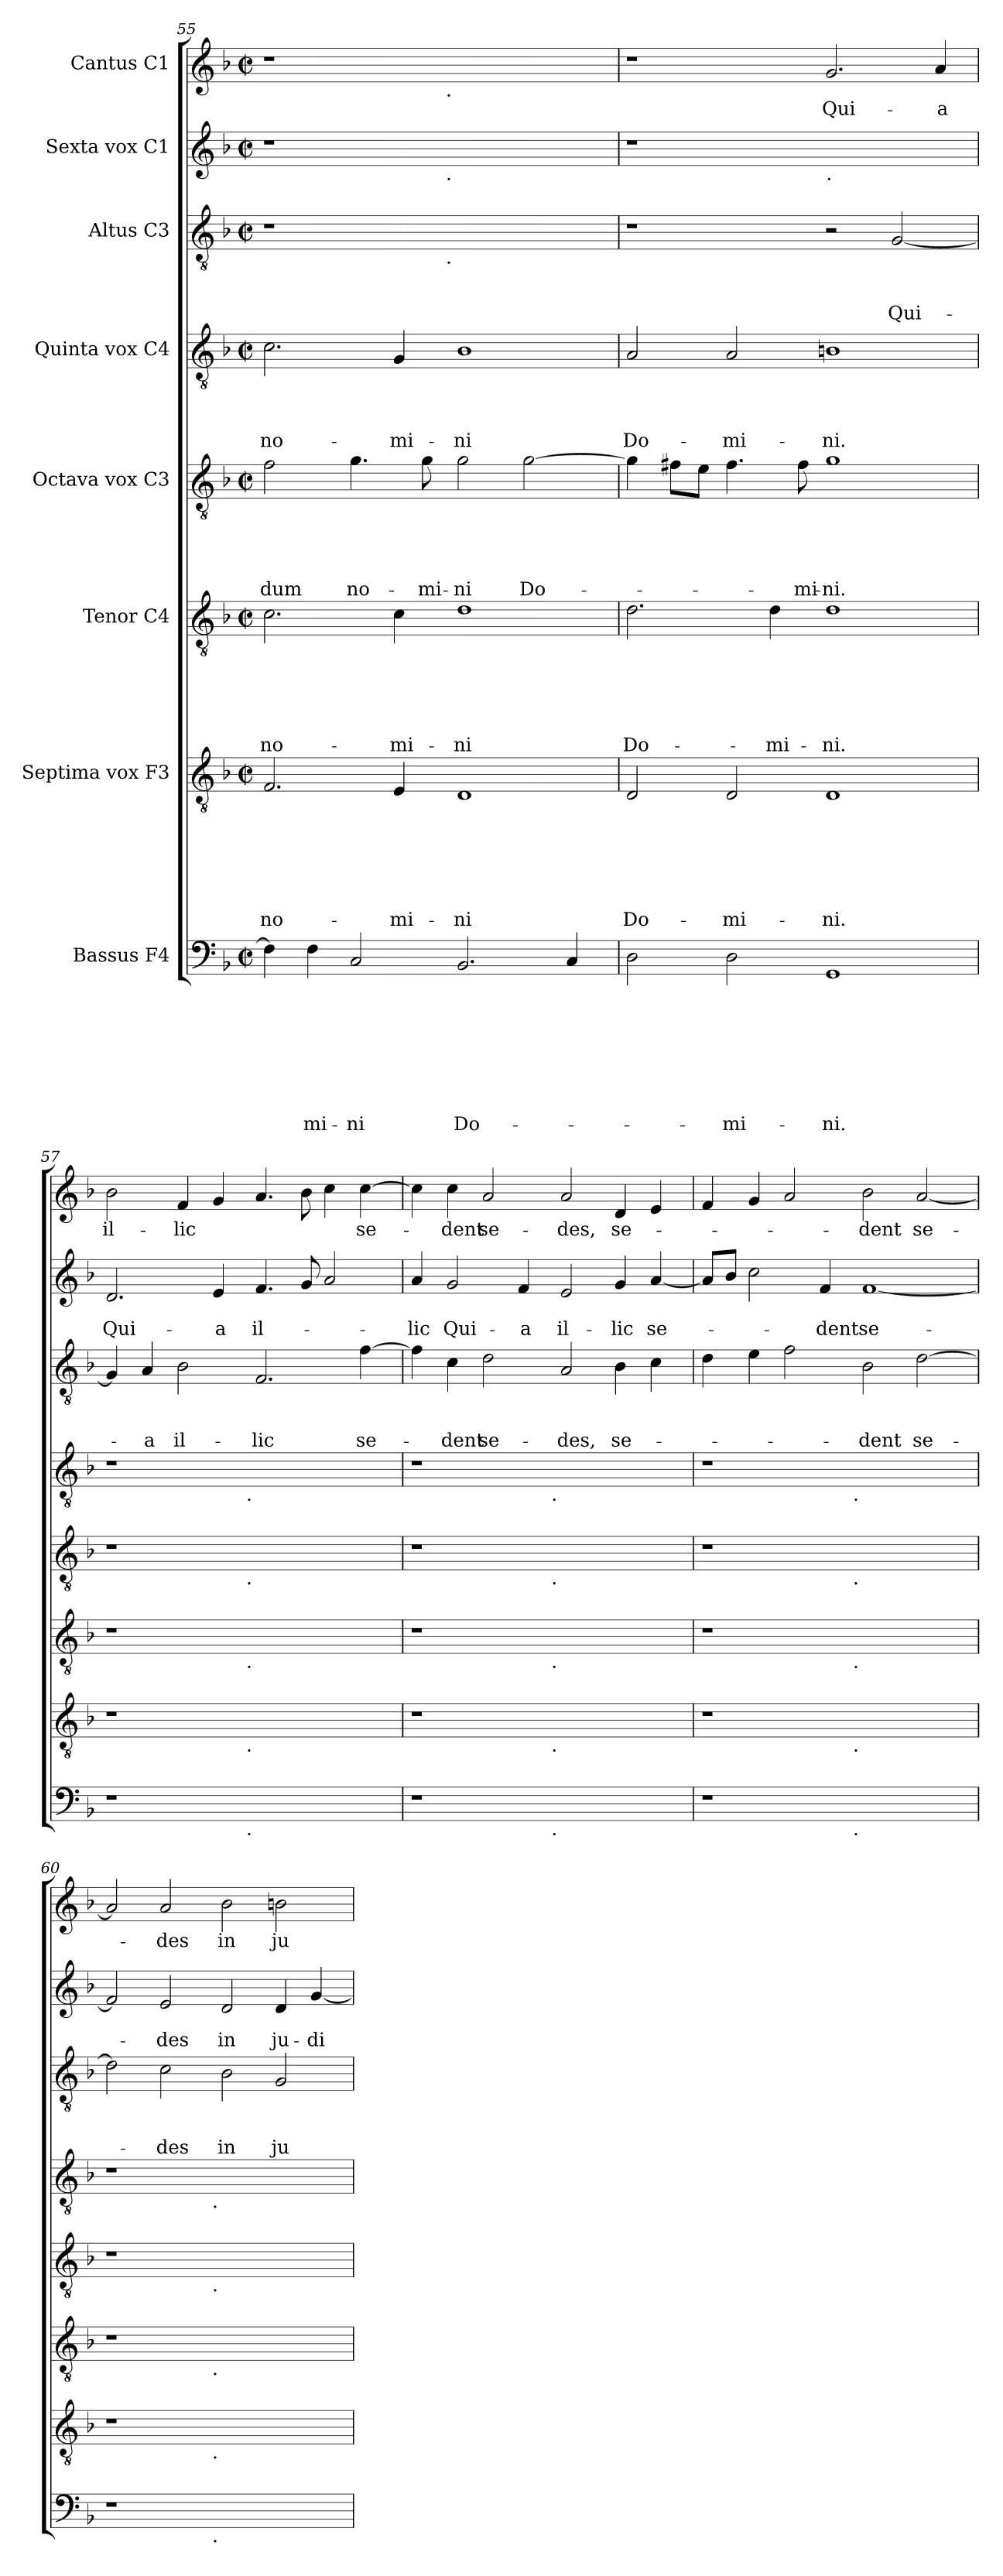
**kern	**text	**text	**text	**text	**text	**text	**text	**text	**kern	**text	**text	**text	**text	**text	**text	**text	**kern	**text	**text	**text	**text	**text	**text	**kern	**text	**text	**text	**text	**text	**kern	**text	**text	**text	**text	**kern	**text	**text	**text	**kern	**text	**text	**kern	**text
*part8	*part8	*part8	*part8	*part8	*part8	*part8	*part8	*part8	*part7	*part7	*part7	*part7	*part7	*part7	*part7	*part7	*part6	*part6	*part6	*part6	*part6	*part6	*part6	*part5	*part5	*part5	*part5	*part5	*part5	*part4	*part4	*part4	*part4	*part4	*part3	*part3	*part3	*part3	*part2	*part2	*part2	*part1	*part1
*staff8	*staff8	*staff8	*staff8	*staff8	*staff8	*staff8	*staff8	*staff8	*staff7	*staff7	*staff7	*staff7	*staff7	*staff7	*staff7	*staff7	*staff6	*staff6	*staff6	*staff6	*staff6	*staff6	*staff6	*staff5	*staff5	*staff5	*staff5	*staff5	*staff5	*staff4	*staff4	*staff4	*staff4	*staff4	*staff3	*staff3	*staff3	*staff3	*staff2	*staff2	*staff2	*staff1	*staff1
*I"Bassus F4	*	*	*	*	*	*	*	*	*I"Septima vox F3	*	*	*	*	*	*	*	*I"Tenor C4	*	*	*	*	*	*	*I"Octava vox C3	*	*	*	*	*	*I"Quinta vox C4	*	*	*	*	*I"Altus C3	*	*	*	*I"Sexta vox C1	*	*	*I"Cantus C1	*
*clefF4	*	*	*	*	*	*	*	*	*clefGv2	*	*	*	*	*	*	*	*clefGv2	*	*	*	*	*	*	*clefGv2	*	*	*	*	*	*clefGv2	*	*	*	*	*clefGv2	*	*	*	*clefG2	*	*	*clefG2	*
*k[b-]	*	*	*	*	*	*	*	*	*k[b-]	*	*	*	*	*	*	*	*k[b-]	*	*	*	*	*	*	*k[b-]	*	*	*	*	*	*k[b-]	*	*	*	*	*k[b-]	*	*	*	*k[b-]	*	*	*k[b-]	*
*F:	*	*	*	*	*	*	*	*	*F:	*	*	*	*	*	*	*	*F:	*	*	*	*	*	*	*F:	*	*	*	*	*	*F:	*	*	*	*	*F:	*	*	*	*F:	*	*	*F:	*
*M2/2	*	*	*	*	*	*	*	*	*M2/2	*	*	*	*	*	*	*	*M2/2	*	*	*	*	*	*	*M2/2	*	*	*	*	*	*M2/2	*	*	*	*	*M2/2	*	*	*	*M2/2	*	*	*M2/2	*
*met(c|)	*	*	*	*	*	*	*	*	*met(c|)	*	*	*	*	*	*	*	*met(c|)	*	*	*	*	*	*	*met(c|)	*	*	*	*	*	*met(c|)	*	*	*	*	*met(c|)	*	*	*	*met(c|)	*	*	*met(c|)	*
=55	=55	=55	=55	=55	=55	=55	=55	=55	=55	=55	=55	=55	=55	=55	=55	=55	=55	=55	=55	=55	=55	=55	=55	=55	=55	=55	=55	=55	=55	=55	=55	=55	=55	=55	=55	=55	=55	=55	=55	=55	=55	=55	=55
!	!	!	!	!	!	!	!	!	!	!	!	!	!	!	!	!LO:LY:b	!	!	!	!	!	!	!LO:LY:b	!	!	!	!	!	!LO:LY:b	!	!	!	!	!LO:LY:b	!	!	!	!	!	!	!	!	!
*	*	*	*	*	*	*	*	*	*	*	*	*	*	*	*	*	*	*	*	*	*	*	*	*	*	*	*	*	*	*	*	*	*	*	*^	*	*	*	*^	*	*	*^	*
4F\]	.	.	.	.	.	.	.	.	2.F/	.	.	.	.	.	.	no-	2.c\	.	.	.	.	.	no-	2f\	.	.	.	.	-dum	2.c\	.	.	.	no-	1r	2ryy	.	.	.	1r	2ryy	.	.	1r	2ryy	.
!	!	!	!	!	!	!	!	!LO:LY:b	!	!	!	!	!	!	!	!	!	!	!	!	!	!	!	!	!	!	!	!	!	!	!	!	!	!	!	!	!	!	!	!	!	!	!	!	!	!
4F\	.	.	.	.	.	.	.	-mi-	.	.	.	.	.	.	.	.	.	.	.	.	.	.	.	.	.	.	.	.	.	.	.	.	.	.	.	.	.	.	.	.	.	.	.	.	.	.
!	!	!	!	!	!	!	!	!LO:LY:b	!	!	!	!	!	!	!	!	!	!	!	!	!	!	!	!	!	!	!	!	!LO:LY:b	!	!	!	!	!	!	!	!	!	!	!	!	!	!	!	!	!
2C/	.	.	.	.	.	.	.	-ni	.	.	.	.	.	.	.	.	.	.	.	.	.	.	.	4.g\	.	.	.	.	no-	.	.	.	.	.	.	4...ryy	.	.	.	.	4...ryy	.	.	.	4...ryy	.
!	!	!	!	!	!	!	!	!	!	!	!	!	!	!	!	!LO:LY:b	!	!	!	!	!	!	!LO:LY:b	!	!	!	!	!	!	!	!	!	!	!LO:LY:b	!	!	!	!	!	!	!	!	!	!	!	!
.	.	.	.	.	.	.	.	.	4E/	.	.	.	.	.	.	-mi-	4c\	.	.	.	.	.	-mi-	.	.	.	.	.	.	4G/	.	.	.	-mi-	.	.	.	.	.	.	.	.	.	.	.	.
!	!	!	!	!	!	!	!	!	!	!	!	!	!	!	!	!	!	!	!	!	!	!	!	!	!	!	!	!	!LO:LY:b	!	!	!	!	!	!	!	!	!	!	!	!	!	!	!	!	!
.	.	.	.	.	.	.	.	.	.	.	.	.	.	.	.	.	.	.	.	.	.	.	.	8g\	.	.	.	.	-mi-	.	.	.	.	.	.	.	.	.	.	.	.	.	.	.	.	.
!	!	!	!	!	!	!	!	!	!	!	!	!	!	!	!	!	!	!	!	!	!	!	!	!	!	!	!	!	!	!	!	!	!	!	!	!	!	!	!	!	!	!	!	!	!LO:TX:b:t=.	!
!	!	!	!	!	!	!	!	!	!	!	!	!	!	!	!	!	!	!	!	!	!	!	!	!	!	!	!	!	!	!	!	!	!	!	!	!	!	!	!	!	!LO:TX:b:t=.	!	!	!	!	!
!	!	!	!	!	!	!	!	!	!	!	!	!	!	!	!	!	!	!	!	!	!	!	!	!	!	!	!	!	!	!	!	!	!	!	!	!LO:TX:b:t=.	!	!	!	!	!	!	!	!	!	!
.	.	.	.	.	.	.	.	.	.	.	.	.	.	.	.	.	.	.	.	.	.	.	.	.	.	.	.	.	.	.	.	.	.	.	.	1ryy	.	.	.	.	1ryy	.	.	.	1ryy	.
!	!	!	!	!	!	!	!	!LO:LY:b	!	!	!	!	!	!	!	!LO:LY:b	!	!	!	!	!	!	!LO:LY:b	!	!	!	!	!	!LO:LY:b	!	!	!	!	!LO:LY:b	!	!	!	!	!	!	!	!	!	!	!	!
2.BB-/	.	.	.	.	.	.	.	Do-	1D	.	.	.	.	.	.	-ni	1d	.	.	.	.	.	-ni	2g\	.	.	.	.	-ni	1B-	.	.	.	-ni	1ryy	.	.	.	.	1ryy	.	.	.	1ryy	.	.
!	!	!	!	!	!	!	!	!	!	!	!	!	!	!	!	!	!	!	!	!	!	!	!	!	!	!	!	!	!LO:LY:b	!	!	!	!	!	!	!	!	!	!	!	!	!	!	!	!	!
.	.	.	.	.	.	.	.	.	.	.	.	.	.	.	.	.	.	.	.	.	.	.	.	[<2g\	.	.	.	.	Do-	.	.	.	.	.	.	.	.	.	.	.	.	.	.	.	.	.
4C/	.	.	.	.	.	.	.	.	.	.	.	.	.	.	.	.	.	.	.	.	.	.	.	.	.	.	.	.	.	.	.	.	.	.	.	.	.	.	.	.	.	.	.	.	.	.
.	.	.	.	.	.	.	.	.	.	.	.	.	.	.	.	.	.	.	.	.	.	.	.	.	.	.	.	.	.	.	.	.	.	.	.	32ryy	.	.	.	.	32ryy	.	.	.	32ryy	.
!!LO:PB:g=z
=56	=56	=56	=56	=56	=56	=56	=56	=56	=56	=56	=56	=56	=56	=56	=56	=56	=56	=56	=56	=56	=56	=56	=56	=56	=56	=56	=56	=56	=56	=56	=56	=56	=56	=56	=56	=56	=56	=56	=56	=56	=56	=56	=56	=56	=56	=56
!	!	!	!	!	!	!	!	!	!	!	!	!	!	!	!	!LO:LY:b	!	!	!	!	!	!	!LO:LY:b	!	!	!	!	!	!	!	!	!	!	!LO:LY:b	!	!	!	!	!	!	!	!	!	!	!	!
*	*	*	*	*	*	*	*	*	*	*	*	*	*	*	*	*	*	*	*	*	*	*	*	*	*	*	*	*	*	*	*	*	*	*	*v	*v	*	*	*	*	*	*	*	*v	*v	*
*	*	*	*	*	*	*	*	*	*	*	*	*	*	*	*	*	*	*	*	*	*	*	*	*	*	*	*	*	*	*	*	*	*	*	*	*	*	*	*v	*v	*	*	*	*
2D\	.	.	.	.	.	.	.	.	2D/	.	.	.	.	.	.	Do-	2.d\	.	.	.	.	.	Do-	4g\]	.	.	.	.	.	2A/	.	.	.	Do-	1r	.	.	.	1r	.	.	1r	.
.	.	.	.	.	.	.	.	.	.	.	.	.	.	.	.	.	.	.	.	.	.	.	.	8f#X\L	.	.	.	.	.	.	.	.	.	.	.	.	.	.	.	.	.	.	.
.	.	.	.	.	.	.	.	.	.	.	.	.	.	.	.	.	.	.	.	.	.	.	.	8e\J	.	.	.	.	.	.	.	.	.	.	.	.	.	.	.	.	.	.	.
!	!	!	!	!	!	!	!	!LO:LY:b	!	!	!	!	!	!	!	!LO:LY:b	!	!	!	!	!	!	!	!	!	!	!	!	!	!	!	!	!	!LO:LY:b	!	!	!	!	!	!	!	!	!
2D\	.	.	.	.	.	.	.	-mi-	2D/	.	.	.	.	.	.	-mi-	.	.	.	.	.	.	.	4.f#\	.	.	.	.	.	2A/	.	.	.	-mi-	.	.	.	.	.	.	.	.	.
!	!	!	!	!	!	!	!	!	!	!	!	!	!	!	!	!	!	!	!	!	!	!	!LO:LY:b	!	!	!	!	!	!	!	!	!	!	!	!	!	!	!	!	!	!	!	!
.	.	.	.	.	.	.	.	.	.	.	.	.	.	.	.	.	4d\	.	.	.	.	.	-mi-	.	.	.	.	.	.	.	.	.	.	.	.	.	.	.	.	.	.	.	.
!	!	!	!	!	!	!	!	!	!	!	!	!	!	!	!	!	!	!	!	!	!	!	!	!	!	!	!	!	!LO:LY:b	!	!	!	!	!	!	!	!	!	!	!	!	!	!
.	.	.	.	.	.	.	.	.	.	.	.	.	.	.	.	.	.	.	.	.	.	.	.	8f#\	.	.	.	.	-mi-	.	.	.	.	.	.	.	.	.	.	.	.	.	.
!	!	!	!	!	!	!	!	!	!	!	!	!	!	!	!	!	!	!	!	!	!	!	!	!	!	!	!	!	!	!	!	!	!	!	!	!	!	!	!LO:TX:b:t=.	!	!	!	!
!	!	!	!	!	!	!	!	!LO:LY:b	!	!	!	!	!	!	!	!LO:LY:b	!	!	!	!	!	!	!LO:LY:b	!	!	!	!	!	!LO:LY:b	!	!	!	!	!LO:LY:b	!	!	!	!	!	!	!	!	!LO:LY:b
1GG	.	.	.	.	.	.	.	-ni.	1D	.	.	.	.	.	.	-ni.	1d	.	.	.	.	.	-ni.	1g	.	.	.	.	-ni.	1Bn	.	.	.	-ni.	2r	.	.	.	1ryy	.	.	2.g/	Qui-
!	!	!	!	!	!	!	!	!	!	!	!	!	!	!	!	!	!	!	!	!	!	!	!	!	!	!	!	!	!	!	!	!	!	!	!	!	!	!LO:LY:b	!	!	!	!	!
.	.	.	.	.	.	.	.	.	.	.	.	.	.	.	.	.	.	.	.	.	.	.	.	.	.	.	.	.	.	.	.	.	.	.	[<2G/	.	.	Qui-	.	.	.	.	.
!	!	!	!	!	!	!	!	!	!	!	!	!	!	!	!	!	!	!	!	!	!	!	!	!	!	!	!	!	!	!	!	!	!	!	!	!	!	!	!	!	!	!	!LO:LY:b
.	.	.	.	.	.	.	.	.	.	.	.	.	.	.	.	.	.	.	.	.	.	.	.	.	.	.	.	.	.	.	.	.	.	.	.	.	.	.	.	.	.	4a/	-a
=57	=57	=57	=57	=57	=57	=57	=57	=57	=57	=57	=57	=57	=57	=57	=57	=57	=57	=57	=57	=57	=57	=57	=57	=57	=57	=57	=57	=57	=57	=57	=57	=57	=57	=57	=57	=57	=57	=57	=57	=57	=57	=57	=57
!LO:TX:b:B:t=SMC 2012	!	!	!	!	!	!	!	!	!	!	!	!	!	!	!	!	!	!	!	!	!	!	!	!	!	!	!	!	!	!	!	!	!	!	!	!	!	!	!	!	!	!	!
!	!	!	!	!	!	!	!	!	!	!	!	!	!	!	!	!	!	!	!	!	!	!	!	!	!	!	!	!	!	!	!	!	!	!	!	!	!	!	!	!	!LO:LY:b	!	!LO:LY:b
*^	*	*	*	*	*	*	*	*	*^	*	*	*	*	*	*	*	*^	*	*	*	*	*	*	*^	*	*	*	*	*	*^	*	*	*	*	*	*	*	*	*	*	*	*	*
1r	2ryy	.	.	.	.	.	.	.	.	1r	2ryy	.	.	.	.	.	.	.	1r	2ryy	.	.	.	.	.	.	1r	2ryy	.	.	.	.	.	1r	2ryy	.	.	.	.	4G/]	.	.	.	2.d/	.	Qui-	2b-\	il-
!	!	!	!	!	!	!	!	!	!	!	!	!	!	!	!	!	!	!	!	!	!	!	!	!	!	!	!	!	!	!	!	!	!	!	!	!	!	!	!	!	!	!	!LO:LY:b	!	!	!	!	!
.	.	.	.	.	.	.	.	.	.	.	.	.	.	.	.	.	.	.	.	.	.	.	.	.	.	.	.	.	.	.	.	.	.	.	.	.	.	.	.	4A/	.	.	-a	.	.	.	.	.
!	!	!	!	!	!	!	!	!	!	!	!	!	!	!	!	!	!	!	!	!	!	!	!	!	!	!	!	!	!	!	!	!	!	!	!	!	!	!	!	!	!	!	!LO:LY:b	!	!	!	!	!LO:LY:b
.	4...ryy	.	.	.	.	.	.	.	.	.	4...ryy	.	.	.	.	.	.	.	.	4...ryy	.	.	.	.	.	.	.	4...ryy	.	.	.	.	.	.	4...ryy	.	.	.	.	2B-\	.	.	il-	.	.	.	4f/	-lic
!	!	!	!	!	!	!	!	!	!	!	!	!	!	!	!	!	!	!	!	!	!	!	!	!	!	!	!	!	!	!	!	!	!	!	!	!	!	!	!	!	!	!	!	!	!	!LO:LY:b	!	!
.	.	.	.	.	.	.	.	.	.	.	.	.	.	.	.	.	.	.	.	.	.	.	.	.	.	.	.	.	.	.	.	.	.	.	.	.	.	.	.	.	.	.	.	4e/	.	-a	4g/	.
!	!	!	!	!	!	!	!	!	!	!	!	!	!	!	!	!	!	!	!	!	!	!	!	!	!	!	!	!	!	!	!	!	!	!	!LO:TX:b:t=.	!	!	!	!	!	!	!	!	!	!	!	!	!
!	!	!	!	!	!	!	!	!	!	!	!	!	!	!	!	!	!	!	!	!	!	!	!	!	!	!	!	!LO:TX:b:t=.	!	!	!	!	!	!	!	!	!	!	!	!	!	!	!	!	!	!	!	!
!	!	!	!	!	!	!	!	!	!	!	!	!	!	!	!	!	!	!	!	!LO:TX:b:t=.	!	!	!	!	!	!	!	!	!	!	!	!	!	!	!	!	!	!	!	!	!	!	!	!	!	!	!	!
!	!	!	!	!	!	!	!	!	!	!	!LO:TX:b:t=.	!	!	!	!	!	!	!	!	!	!	!	!	!	!	!	!	!	!	!	!	!	!	!	!	!	!	!	!	!	!	!	!	!	!	!	!	!
!	!LO:TX:b:t=.	!	!	!	!	!	!	!	!	!	!	!	!	!	!	!	!	!	!	!	!	!	!	!	!	!	!	!	!	!	!	!	!	!	!	!	!	!	!	!	!	!	!	!	!	!	!	!
.	1ryy	.	.	.	.	.	.	.	.	.	1ryy	.	.	.	.	.	.	.	.	1ryy	.	.	.	.	.	.	.	1ryy	.	.	.	.	.	.	1ryy	.	.	.	.	.	.	.	.	.	.	.	.	.
!	!	!	!	!	!	!	!	!	!	!	!	!	!	!	!	!	!	!	!	!	!	!	!	!	!	!	!	!	!	!	!	!	!	!	!	!	!	!	!	!	!	!	!LO:LY:b	!	!	!LO:LY:b	!	!
1ryy	.	.	.	.	.	.	.	.	.	1ryy	.	.	.	.	.	.	.	.	1ryy	.	.	.	.	.	.	.	1ryy	.	.	.	.	.	.	1ryy	.	.	.	.	.	2.F/	.	.	-lic	4.f/	.	il-	4.a/	.
.	.	.	.	.	.	.	.	.	.	.	.	.	.	.	.	.	.	.	.	.	.	.	.	.	.	.	.	.	.	.	.	.	.	.	.	.	.	.	.	.	.	.	.	8g/	.	.	8b-\	.
.	.	.	.	.	.	.	.	.	.	.	.	.	.	.	.	.	.	.	.	.	.	.	.	.	.	.	.	.	.	.	.	.	.	.	.	.	.	.	.	.	.	.	.	2a/	.	.	4cc\	.
!	!	!	!	!	!	!	!	!	!	!	!	!	!	!	!	!	!	!	!	!	!	!	!	!	!	!	!	!	!	!	!	!	!	!	!	!	!	!	!	!	!	!	!LO:LY:b	!	!	!	!	!LO:LY:b
.	.	.	.	.	.	.	.	.	.	.	.	.	.	.	.	.	.	.	.	.	.	.	.	.	.	.	.	.	.	.	.	.	.	.	.	.	.	.	.	[>4f\	.	.	se-	.	.	.	[>4cc\	se-
.	32ryy	.	.	.	.	.	.	.	.	.	32ryy	.	.	.	.	.	.	.	.	32ryy	.	.	.	.	.	.	.	32ryy	.	.	.	.	.	.	32ryy	.	.	.	.	.	.	.	.	.	.	.	.	.
=58	=58	=58	=58	=58	=58	=58	=58	=58	=58	=58	=58	=58	=58	=58	=58	=58	=58	=58	=58	=58	=58	=58	=58	=58	=58	=58	=58	=58	=58	=58	=58	=58	=58	=58	=58	=58	=58	=58	=58	=58	=58	=58	=58	=58	=58	=58	=58	=58
!	!	!	!	!	!	!	!	!	!	!	!	!	!	!	!	!	!	!	!	!	!	!	!	!	!	!	!	!	!	!	!	!	!	!	!	!	!	!	!	!	!	!	!	!	!	!LO:LY:b	!	!
1r	2ryy	.	.	.	.	.	.	.	.	1r	2ryy	.	.	.	.	.	.	.	1r	2ryy	.	.	.	.	.	.	1r	2ryy	.	.	.	.	.	1r	2ryy	.	.	.	.	4f\]	.	.	.	4a/	.	-lic	4cc\]	.
!	!	!	!	!	!	!	!	!	!	!	!	!	!	!	!	!	!	!	!	!	!	!	!	!	!	!	!	!	!	!	!	!	!	!	!	!	!	!	!	!	!	!	!LO:LY:b	!	!	!LO:LY:b	!	!LO:LY:b
.	.	.	.	.	.	.	.	.	.	.	.	.	.	.	.	.	.	.	.	.	.	.	.	.	.	.	.	.	.	.	.	.	.	.	.	.	.	.	.	4c\	.	.	-dent	2g/	.	Qui-	4cc\	-dent
!	!	!	!	!	!	!	!	!	!	!	!	!	!	!	!	!	!	!	!	!	!	!	!	!	!	!	!	!	!	!	!	!	!	!	!	!	!	!	!	!	!	!	!LO:LY:b	!	!	!	!	!LO:LY:b
.	4...ryy	.	.	.	.	.	.	.	.	.	4...ryy	.	.	.	.	.	.	.	.	4...ryy	.	.	.	.	.	.	.	4...ryy	.	.	.	.	.	.	4...ryy	.	.	.	.	2d\	.	.	se-	.	.	.	2a/	se-
!	!	!	!	!	!	!	!	!	!	!	!	!	!	!	!	!	!	!	!	!	!	!	!	!	!	!	!	!	!	!	!	!	!	!	!	!	!	!	!	!	!	!	!	!	!	!LO:LY:b	!	!
.	.	.	.	.	.	.	.	.	.	.	.	.	.	.	.	.	.	.	.	.	.	.	.	.	.	.	.	.	.	.	.	.	.	.	.	.	.	.	.	.	.	.	.	4f/	.	-a	.	.
!	!	!	!	!	!	!	!	!	!	!	!	!	!	!	!	!	!	!	!	!	!	!	!	!	!	!	!	!	!	!	!	!	!	!	!LO:TX:b:t=.	!	!	!	!	!	!	!	!	!	!	!	!	!
!	!	!	!	!	!	!	!	!	!	!	!	!	!	!	!	!	!	!	!	!	!	!	!	!	!	!	!	!LO:TX:b:t=.	!	!	!	!	!	!	!	!	!	!	!	!	!	!	!	!	!	!	!	!
!	!	!	!	!	!	!	!	!	!	!	!	!	!	!	!	!	!	!	!	!LO:TX:b:t=.	!	!	!	!	!	!	!	!	!	!	!	!	!	!	!	!	!	!	!	!	!	!	!	!	!	!	!	!
!	!	!	!	!	!	!	!	!	!	!	!LO:TX:b:t=.	!	!	!	!	!	!	!	!	!	!	!	!	!	!	!	!	!	!	!	!	!	!	!	!	!	!	!	!	!	!	!	!	!	!	!	!	!
!	!LO:TX:b:t=.	!	!	!	!	!	!	!	!	!	!	!	!	!	!	!	!	!	!	!	!	!	!	!	!	!	!	!	!	!	!	!	!	!	!	!	!	!	!	!	!	!	!	!	!	!	!	!
.	1ryy	.	.	.	.	.	.	.	.	.	1ryy	.	.	.	.	.	.	.	.	1ryy	.	.	.	.	.	.	.	1ryy	.	.	.	.	.	.	1ryy	.	.	.	.	.	.	.	.	.	.	.	.	.
!	!	!	!	!	!	!	!	!	!	!	!	!	!	!	!	!	!	!	!	!	!	!	!	!	!	!	!	!	!	!	!	!	!	!	!	!	!	!	!	!	!	!	!LO:LY:b	!	!	!LO:LY:b	!	!LO:LY:b
1ryy	.	.	.	.	.	.	.	.	.	1ryy	.	.	.	.	.	.	.	.	1ryy	.	.	.	.	.	.	.	1ryy	.	.	.	.	.	.	1ryy	.	.	.	.	.	2A/	.	.	-des,	2e/	.	il-	2a/	-des,
!	!	!	!	!	!	!	!	!	!	!	!	!	!	!	!	!	!	!	!	!	!	!	!	!	!	!	!	!	!	!	!	!	!	!	!	!	!	!	!	!	!	!	!LO:LY:b	!	!	!LO:LY:b	!	!LO:LY:b
.	.	.	.	.	.	.	.	.	.	.	.	.	.	.	.	.	.	.	.	.	.	.	.	.	.	.	.	.	.	.	.	.	.	.	.	.	.	.	.	4B-\	.	.	se-	4g/	.	-lic	4d/	se-
!	!	!	!	!	!	!	!	!	!	!	!	!	!	!	!	!	!	!	!	!	!	!	!	!	!	!	!	!	!	!	!	!	!	!	!	!	!	!	!	!	!	!	!	!	!	!LO:LY:b	!	!
.	.	.	.	.	.	.	.	.	.	.	.	.	.	.	.	.	.	.	.	.	.	.	.	.	.	.	.	.	.	.	.	.	.	.	.	.	.	.	.	4c\	.	.	.	[<4a/	.	se-	4e/	.
.	32ryy	.	.	.	.	.	.	.	.	.	32ryy	.	.	.	.	.	.	.	.	32ryy	.	.	.	.	.	.	.	32ryy	.	.	.	.	.	.	32ryy	.	.	.	.	.	.	.	.	.	.	.	.	.
=59	=59	=59	=59	=59	=59	=59	=59	=59	=59	=59	=59	=59	=59	=59	=59	=59	=59	=59	=59	=59	=59	=59	=59	=59	=59	=59	=59	=59	=59	=59	=59	=59	=59	=59	=59	=59	=59	=59	=59	=59	=59	=59	=59	=59	=59	=59	=59	=59
1r	2ryy	.	.	.	.	.	.	.	.	1r	2ryy	.	.	.	.	.	.	.	1r	2ryy	.	.	.	.	.	.	1r	2ryy	.	.	.	.	.	1r	2ryy	.	.	.	.	4d\	.	.	.	8a/L]	.	.	4f/	.
.	.	.	.	.	.	.	.	.	.	.	.	.	.	.	.	.	.	.	.	.	.	.	.	.	.	.	.	.	.	.	.	.	.	.	.	.	.	.	.	.	.	.	.	8b-/J	.	.	.	.
.	.	.	.	.	.	.	.	.	.	.	.	.	.	.	.	.	.	.	.	.	.	.	.	.	.	.	.	.	.	.	.	.	.	.	.	.	.	.	.	4e\	.	.	.	2cc\	.	.	4g/	.
.	4...ryy	.	.	.	.	.	.	.	.	.	4...ryy	.	.	.	.	.	.	.	.	4...ryy	.	.	.	.	.	.	.	4...ryy	.	.	.	.	.	.	4...ryy	.	.	.	.	2f\	.	.	.	.	.	.	2a/	.
!	!	!	!	!	!	!	!	!	!	!	!	!	!	!	!	!	!	!	!	!	!	!	!	!	!	!	!	!	!	!	!	!	!	!	!	!	!	!	!	!	!	!	!	!	!	!LO:LY:b	!	!
.	.	.	.	.	.	.	.	.	.	.	.	.	.	.	.	.	.	.	.	.	.	.	.	.	.	.	.	.	.	.	.	.	.	.	.	.	.	.	.	.	.	.	.	4f/	.	-dent	.	.
!	!	!	!	!	!	!	!	!	!	!	!	!	!	!	!	!	!	!	!	!	!	!	!	!	!	!	!	!	!	!	!	!	!	!	!LO:TX:b:t=.	!	!	!	!	!	!	!	!	!	!	!	!	!
!	!	!	!	!	!	!	!	!	!	!	!	!	!	!	!	!	!	!	!	!	!	!	!	!	!	!	!	!LO:TX:b:t=.	!	!	!	!	!	!	!	!	!	!	!	!	!	!	!	!	!	!	!	!
!	!	!	!	!	!	!	!	!	!	!	!	!	!	!	!	!	!	!	!	!LO:TX:b:t=.	!	!	!	!	!	!	!	!	!	!	!	!	!	!	!	!	!	!	!	!	!	!	!	!	!	!	!	!
!	!	!	!	!	!	!	!	!	!	!	!LO:TX:b:t=.	!	!	!	!	!	!	!	!	!	!	!	!	!	!	!	!	!	!	!	!	!	!	!	!	!	!	!	!	!	!	!	!	!	!	!	!	!
!	!LO:TX:b:t=.	!	!	!	!	!	!	!	!	!	!	!	!	!	!	!	!	!	!	!	!	!	!	!	!	!	!	!	!	!	!	!	!	!	!	!	!	!	!	!	!	!	!	!	!	!	!	!
.	1ryy	.	.	.	.	.	.	.	.	.	1ryy	.	.	.	.	.	.	.	.	1ryy	.	.	.	.	.	.	.	1ryy	.	.	.	.	.	.	1ryy	.	.	.	.	.	.	.	.	.	.	.	.	.
!	!	!	!	!	!	!	!	!	!	!	!	!	!	!	!	!	!	!	!	!	!	!	!	!	!	!	!	!	!	!	!	!	!	!	!	!	!	!	!	!	!	!	!LO:LY:b	!	!	!LO:LY:b	!	!LO:LY:b
1ryy	.	.	.	.	.	.	.	.	.	1ryy	.	.	.	.	.	.	.	.	1ryy	.	.	.	.	.	.	.	1ryy	.	.	.	.	.	.	1ryy	.	.	.	.	.	2B-\	.	.	-dent	[<1f	.	se-	2b-\	-dent
!	!	!	!	!	!	!	!	!	!	!	!	!	!	!	!	!	!	!	!	!	!	!	!	!	!	!	!	!	!	!	!	!	!	!	!	!	!	!	!	!	!	!	!LO:LY:b	!	!	!	!	!LO:LY:b
.	.	.	.	.	.	.	.	.	.	.	.	.	.	.	.	.	.	.	.	.	.	.	.	.	.	.	.	.	.	.	.	.	.	.	.	.	.	.	.	[>2d\	.	.	se-	.	.	.	[<2a/	se-
.	32ryy	.	.	.	.	.	.	.	.	.	32ryy	.	.	.	.	.	.	.	.	32ryy	.	.	.	.	.	.	.	32ryy	.	.	.	.	.	.	32ryy	.	.	.	.	.	.	.	.	.	.	.	.	.
=60	=60	=60	=60	=60	=60	=60	=60	=60	=60	=60	=60	=60	=60	=60	=60	=60	=60	=60	=60	=60	=60	=60	=60	=60	=60	=60	=60	=60	=60	=60	=60	=60	=60	=60	=60	=60	=60	=60	=60	=60	=60	=60	=60	=60	=60	=60	=60	=60
1r	2ryy	.	.	.	.	.	.	.	.	1r	2ryy	.	.	.	.	.	.	.	1r	2ryy	.	.	.	.	.	.	1r	2ryy	.	.	.	.	.	1r	2ryy	.	.	.	.	2d\]	.	.	.	2f/]	.	.	2a/]	.
!	!	!	!	!	!	!	!	!	!	!	!	!	!	!	!	!	!	!	!	!	!	!	!	!	!	!	!	!	!	!	!	!	!	!	!	!	!	!	!	!	!	!	!LO:LY:b	!	!	!LO:LY:b	!	!LO:LY:b
.	4...ryy	.	.	.	.	.	.	.	.	.	4...ryy	.	.	.	.	.	.	.	.	4...ryy	.	.	.	.	.	.	.	4...ryy	.	.	.	.	.	.	4...ryy	.	.	.	.	2c\	.	.	-des	2e/	.	-des	2a/	-des
!	!	!	!	!	!	!	!	!	!	!	!	!	!	!	!	!	!	!	!	!	!	!	!	!	!	!	!	!	!	!	!	!	!	!	!LO:TX:b:t=.	!	!	!	!	!	!	!	!	!	!	!	!	!
!	!	!	!	!	!	!	!	!	!	!	!	!	!	!	!	!	!	!	!	!	!	!	!	!	!	!	!	!LO:TX:b:t=.	!	!	!	!	!	!	!	!	!	!	!	!	!	!	!	!	!	!	!	!
!	!	!	!	!	!	!	!	!	!	!	!	!	!	!	!	!	!	!	!	!LO:TX:b:t=.	!	!	!	!	!	!	!	!	!	!	!	!	!	!	!	!	!	!	!	!	!	!	!	!	!	!	!	!
!	!	!	!	!	!	!	!	!	!	!	!LO:TX:b:t=.	!	!	!	!	!	!	!	!	!	!	!	!	!	!	!	!	!	!	!	!	!	!	!	!	!	!	!	!	!	!	!	!	!	!	!	!	!
!	!LO:TX:b:t=.	!	!	!	!	!	!	!	!	!	!	!	!	!	!	!	!	!	!	!	!	!	!	!	!	!	!	!	!	!	!	!	!	!	!	!	!	!	!	!	!	!	!	!	!	!	!	!
.	1ryy	.	.	.	.	.	.	.	.	.	1ryy	.	.	.	.	.	.	.	.	1ryy	.	.	.	.	.	.	.	1ryy	.	.	.	.	.	.	1ryy	.	.	.	.	.	.	.	.	.	.	.	.	.
!	!	!	!	!	!	!	!	!	!	!	!	!	!	!	!	!	!	!	!	!	!	!	!	!	!	!	!	!	!	!	!	!	!	!	!	!	!	!	!	!	!	!	!LO:LY:b	!	!	!LO:LY:b	!	!LO:LY:b
1ryy	.	.	.	.	.	.	.	.	.	1ryy	.	.	.	.	.	.	.	.	1ryy	.	.	.	.	.	.	.	1ryy	.	.	.	.	.	.	1ryy	.	.	.	.	.	2B-\	.	.	in	2d/	.	in	2b-\	in
!	!	!	!	!	!	!	!	!	!	!	!	!	!	!	!	!	!	!	!	!	!	!	!	!	!	!	!	!	!	!	!	!	!	!	!	!	!	!	!	!	!	!	!LO:LY:b	!	!	!LO:LY:b	!	!LO:LY:b
.	.	.	.	.	.	.	.	.	.	.	.	.	.	.	.	.	.	.	.	.	.	.	.	.	.	.	.	.	.	.	.	.	.	.	.	.	.	.	.	2G/	.	.	ju-	4d/	.	ju-	2bn\	ju-
!	!	!	!	!	!	!	!	!	!	!	!	!	!	!	!	!	!	!	!	!	!	!	!	!	!	!	!	!	!	!	!	!	!	!	!	!	!	!	!	!	!	!	!	!	!	!LO:LY:b	!	!
.	.	.	.	.	.	.	.	.	.	.	.	.	.	.	.	.	.	.	.	.	.	.	.	.	.	.	.	.	.	.	.	.	.	.	.	.	.	.	.	.	.	.	.	[>4g/	.	-di-	.	.
.	32ryy	.	.	.	.	.	.	.	.	.	32ryy	.	.	.	.	.	.	.	.	32ryy	.	.	.	.	.	.	.	32ryy	.	.	.	.	.	.	32ryy	.	.	.	.	.	.	.	.	.	.	.	.	.
*v	*v	*	*	*	*	*	*	*	*	*	*	*	*	*	*	*	*	*	*v	*v	*	*	*	*	*	*	*v	*v	*	*	*	*	*	*v	*v	*	*	*	*	*	*	*	*	*	*	*	*	*
*	*	*	*	*	*	*	*	*	*v	*v	*	*	*	*	*	*	*	*	*	*	*	*	*	*	*	*	*	*	*	*	*	*	*	*	*	*	*	*	*	*	*	*	*	*
=	=	=	=	=	=	=	=	=	=	=	=	=	=	=	=	=	=	=	=	=	=	=	=	=	=	=	=	=	=	=	=	=	=	=	=	=	=	=	=	=	=	=	=
*-	*-	*-	*-	*-	*-	*-	*-	*-	*-	*-	*-	*-	*-	*-	*-	*-	*-	*-	*-	*-	*-	*-	*-	*-	*-	*-	*-	*-	*-	*-	*-	*-	*-	*-	*-	*-	*-	*-	*-	*-	*-	*-	*-
